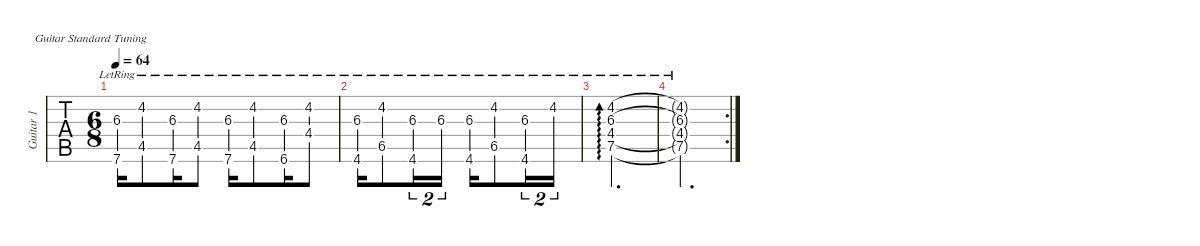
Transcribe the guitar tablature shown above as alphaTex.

\defaultSystemsLayout 4
\hideDynamics
\bracketExtendMode nobrackets
\multiTrackTrackNamePolicy allsystems
\firstSystemTrackNameMode fullname
\otherSystemsTrackNameMode fullname
\otherSystemsTrackNameOrientation horizontal
\track ("Guitar 1" "Guitar 1") {instrument overdrivenguitar}
\staff {tabs}
\tuning (E4 B3 G3 D3 A2 E2)
\ts (6 8)
\scale
1.34389
\tempo 64
\accidentals auto
\clef g2
\ottava regular
\simile none
\ks c
(7.6{lr} 6.3{lr acc #}).16{dy mf} (4.2{lr acc #} 4.5{lr acc #}).8 (7.6{lr} 6.3{lr acc #}).16 (4.2{lr acc #} 4.5{lr acc #}).8 (7.6{lr} 6.3{lr acc #}).16 (4.2{lr acc #} 4.5{lr acc #}).8 (6.6{lr acc #} 6.3{lr acc #}).16 (4.4{lr acc #} 4.2{lr acc #}).8 |
\scale
1.33971 (4.6{lr acc #} 6.3{lr acc #}).16 (6.5{lr acc #} 4.2{lr acc #}).8{beam merge} (4.6{lr acc #} 6.3{lr acc #}).16{tu (2 3)} 6.3{lr acc #}.16{tu (2 3)} (6.3{lr acc #} 4.6{lr acc #}).16 (4.2{lr acc #} 6.5{lr acc #}).8{beam merge} (4.6{lr acc #} 6.3{lr acc #}).16{tu (2 3)} 4.2{lr acc #}.16{tu (2 3)} |
\scale
0.711849 (7.5{lr} 4.4{lr acc #} 4.2{lr acc #} 6.3{lr acc #}).2{d ad 0} |
\rc 2
\scale
0.604544 (7.5{lr t} 4.4{lr t acc #} 4.2{lr t acc #} 6.3{lr t acc #}).2{d}
